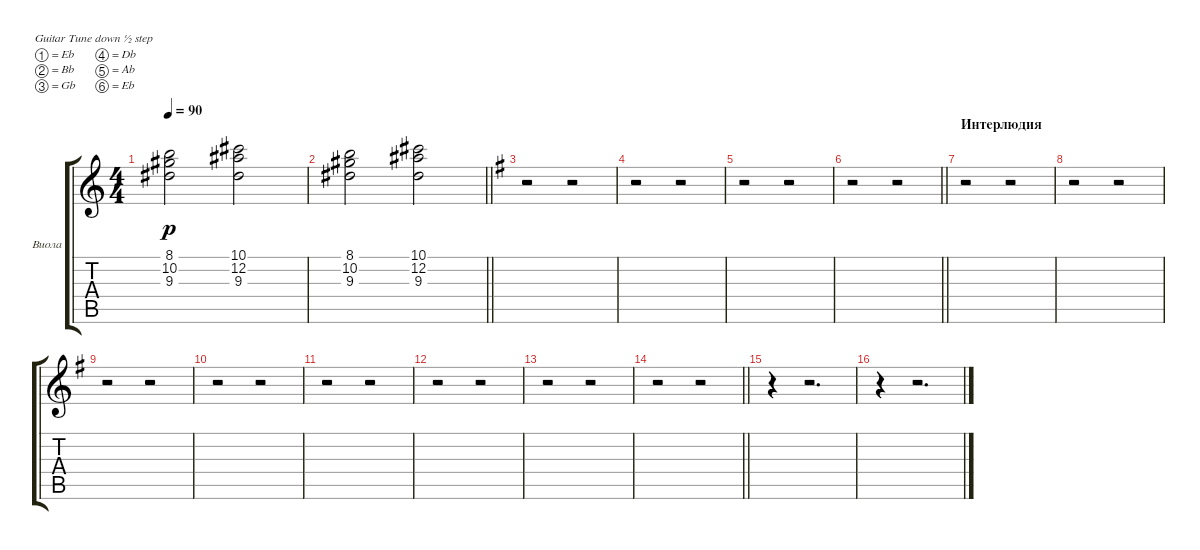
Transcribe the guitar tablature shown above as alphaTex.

\bracketExtendMode groupsimilarinstruments
\firstSystemTrackNameOrientation horizontal
\otherSystemsTrackNameOrientation horizontal
\track ("Виола" "Виола") {instrument stringensemble2}
\staff {score tabs}
\tuning (Eb4 Bb3 Gb3 Db3 Ab2 Eb2)
\displaytranspose 12
\ts (4 4)
\tempo 90
\clef g2
\ks c
(8.1 10.2 9.3).2{dy p} (10.1 12.2 9.3).2 |
\barLineRight lightlight
(8.1 10.2 9.3).2 (10.1 12.2 9.3).2 |
\ks eminor
r.2 r.2 |
r.2 r.2 |
r.2 r.2 |
\barLineRight lightlight
r.2 r.2 |
\section ("" "Интерлюдия")
r.2 r.2 |
r.2 r.2 |
r.2 r.2 |
r.2 r.2 |
r.2 r.2 |
r.2 r.2 |
r.2 r.2 |
\barLineRight lightlight
r.2 r.2 |
r.4 r.2{d} |
r.4 r.2{d}
